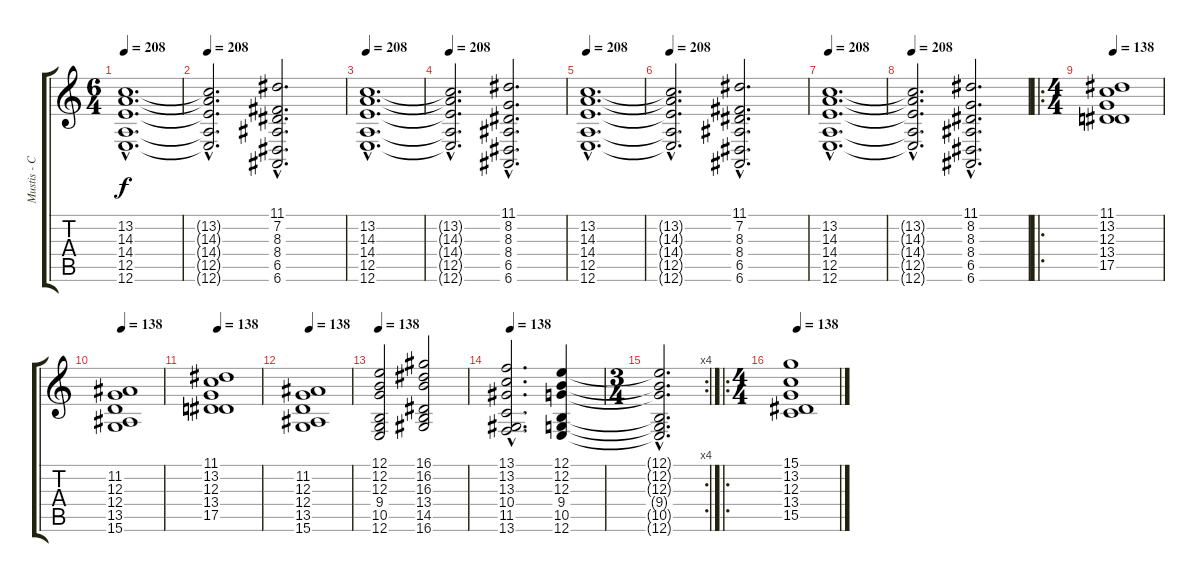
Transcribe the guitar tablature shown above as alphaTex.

\track ("Mustis - Choir" "Mustis - C") {instrument choiraahs}
\staff {score tabs}
\tuning (E4 B3 G3 D3 A2 E2) {hide}
\ts (6 4)
\tempo 208
\clef g2
\ks c
(13.2{hac} 14.3{hac} 14.4{hac} 12.5{hac} 12.6{hac}).1{d dy f} |
\tempo 208
(13.2{hac t} 14.3{hac t} 14.4{hac t} 12.5{hac t} 12.6{hac t}).2{d} (11.1{hac} 7.2{hac} 8.3{hac} 8.4{hac} 6.5{hac} 6.6{hac}).2{d} |
\tempo 208
(13.2{hac} 14.3{hac} 14.4{hac} 12.5{hac} 12.6{hac}).1{d} |
\tempo 208
(13.2{hac t} 14.3{hac t} 14.4{hac t} 12.5{hac t} 12.6{hac t}).2{d} (11.1{hac} 8.2{hac} 8.3{hac} 8.4{hac} 6.5{hac} 6.6{hac}).2{d} |
\tempo 208
(13.2{hac} 14.3{hac} 14.4{hac} 12.5{hac} 12.6{hac}).1{d} |
\tempo 208
(13.2{hac t} 14.3{hac t} 14.4{hac t} 12.5{hac t} 12.6{hac t}).2{d} (11.1{hac} 7.2{hac} 8.3{hac} 8.4{hac} 6.5{hac} 6.6{hac}).2{d} |
\tempo 208
(13.2{hac} 14.3{hac} 14.4{hac} 12.5{hac} 12.6{hac}).1{d} |
\tempo 208
(13.2{hac t} 14.3{hac t} 14.4{hac t} 12.5{hac t} 12.6{hac t}).2{d} (11.1{hac} 8.2{hac} 8.3{hac} 8.4{hac} 6.5{hac} 6.6{hac}).2{d} |
\ro
\ts (4 4)
\tempo 138
(11.1 13.2 12.3 13.4 17.5).1 |
\tempo 138
(11.2 12.3 12.4 13.5 15.6).1 |
\tempo 138
(11.1 13.2 12.3 13.4 17.5).1 |
\tempo 138
(11.2 12.3 12.4 13.5 15.6).1 |
\tempo 138
(12.1 12.2 12.3 9.4 10.5 12.6).2 (16.1 16.2 16.3 13.4 14.5 16.6).2 |
\tempo 138
(13.1{hac} 13.2{hac} 13.3{hac} 10.4{hac} 11.5{hac} 13.6{hac}).2{d} (12.1 12.2 12.3 9.4 10.5 12.6).4 |
\rc 4
\ts (3 4)
(12.1{hac t} 12.2{hac t} 12.3{hac t} 9.4{hac t} 10.5{hac t} 12.6{hac t}).2{d} |
\ro
\ts (4 4)
\tempo 138
(15.1 13.2 12.3 13.4 15.5).1
